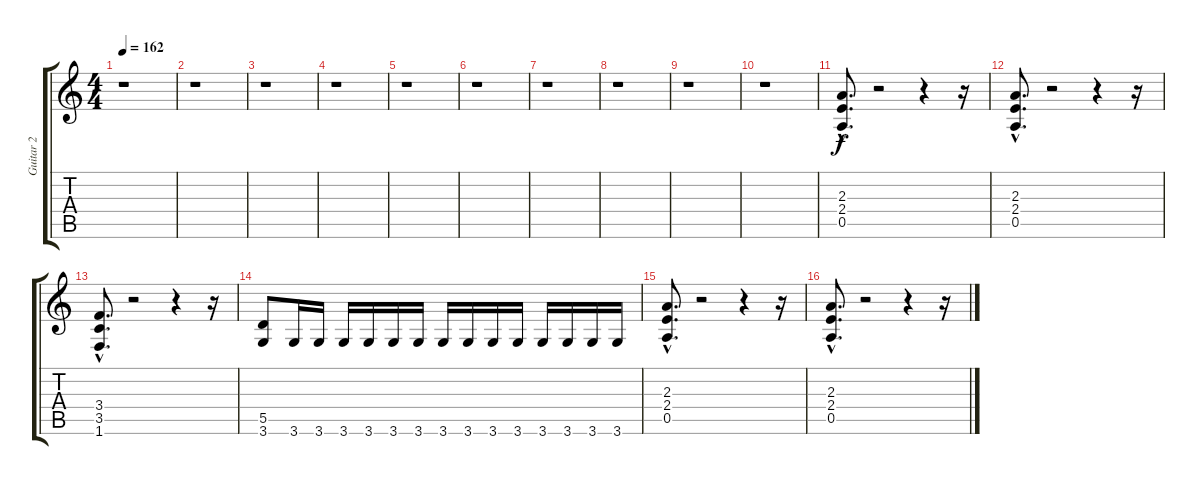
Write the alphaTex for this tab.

\track ("Guitar 2" "Guitar 2") {instrument distortionguitar}
\staff {score tabs}
\tuning (E4 B3 G3 D3 A2 E2) {hide}
\ts (4 4)
\tempo 162
\clef g2
\ks c
r.1{dy f} |
r.1 |
r.1 |
r.1 |
r.1 |
r.1 |
r.1 |
r.1 |
r.1 |
r.1 |
\section ("" "")
(2.3{hac} 2.4{hac} 0.5{hac}).8{d} r.2 r.4 r.16 |
(2.3{hac} 2.4{hac} 0.5{hac}).8{d} r.2 r.4 r.16 |
(3.4{hac} 3.5{hac} 1.6{hac}).8{d} r.2 r.4 r.16 |
(5.5 3.6).8 3.6.16 3.6.16 3.6.16 3.6.16 3.6.16 3.6.16 3.6.16 3.6.16 3.6.16 3.6.16 3.6.16 3.6.16 3.6.16 3.6.16 |
\section ("" "")
(2.3{hac} 2.4{hac} 0.5{hac}).8{d} r.2 r.4 r.16 |
(2.3{hac} 2.4{hac} 0.5{hac}).8{d} r.2 r.4 r.16
